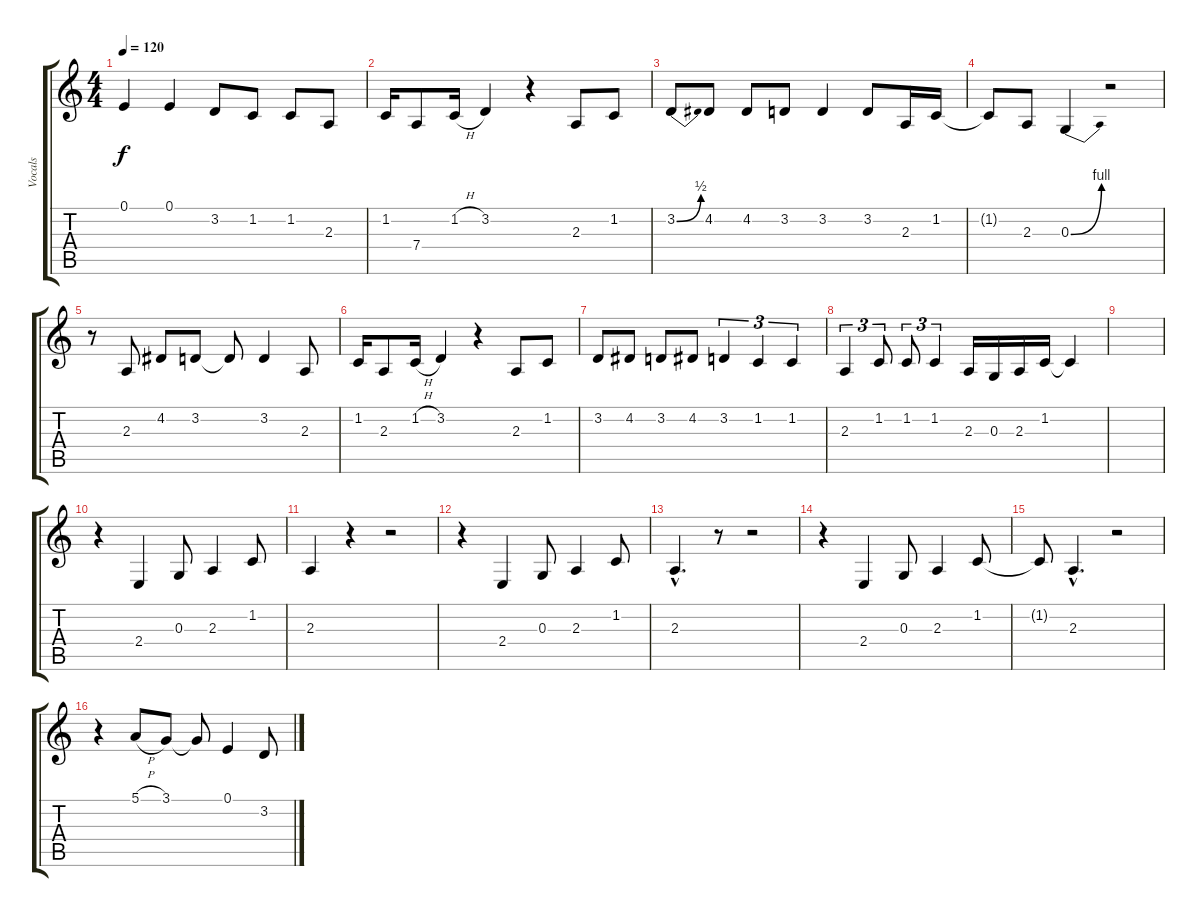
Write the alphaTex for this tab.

\track ("Vocals" "Vocals") {instrument sopranosax}
\staff {score tabs}
\tuning (E4 B3 G3 D3 A2 E2) {hide}
\ts (4 4)
\tempo 120
\clef g2
\ks c
0.1.4{dy f} 0.1.4 3.2.8 1.2.8 1.2.8 2.3.8 |
1.2.16 7.4.8 1.2{h}.16 3.2.4 r.4 2.3.8 1.2.8 |
3.2{be (bend 0 0 60 2)}.8 4.2.8 4.2.8 3.2.8 3.2.4 3.2.8 2.3.16 1.2.16 |
1.2{t}.8 2.3.8 0.3{be (bend 0 0 60 4)}.4 r.2 |
r.8 2.3.8 4.2.8 3.2.8 3.2{t}.8 3.2.4 2.3.8 |
1.2.16 2.3.8 1.2{h}.16 3.2.4 r.4 2.3.8 1.2.8 |
3.2.8 4.2.8 3.2.8 4.2.8 3.2.4{tu (3 2)} 1.2.4{tu (3 2)} 1.2.4{tu (3 2)} |
2.3.4{tu (3 2)} 1.2.8{tu (3 2)} 1.2.8{tu (3 2)} 1.2.4{tu (3 2)} 2.3.16 0.3.16 2.3.16 1.2.16 1.2{t}.4 |
|
r.4 2.4.4 0.3.8 2.3.4 1.2.8 |
2.3.4 r.4 r.2 |
r.4 2.4.4 0.3.8 2.3.4 1.2.8 |
2.3{hac}.4{d} r.8 r.2 |
r.4 2.4.4 0.3.8 2.3.4 1.2.8 |
1.2{t}.8 2.3{hac}.4{d} r.2 |
r.4 5.1{h}.8 3.1.8 3.1{t}.8 0.1.4 3.2.8
